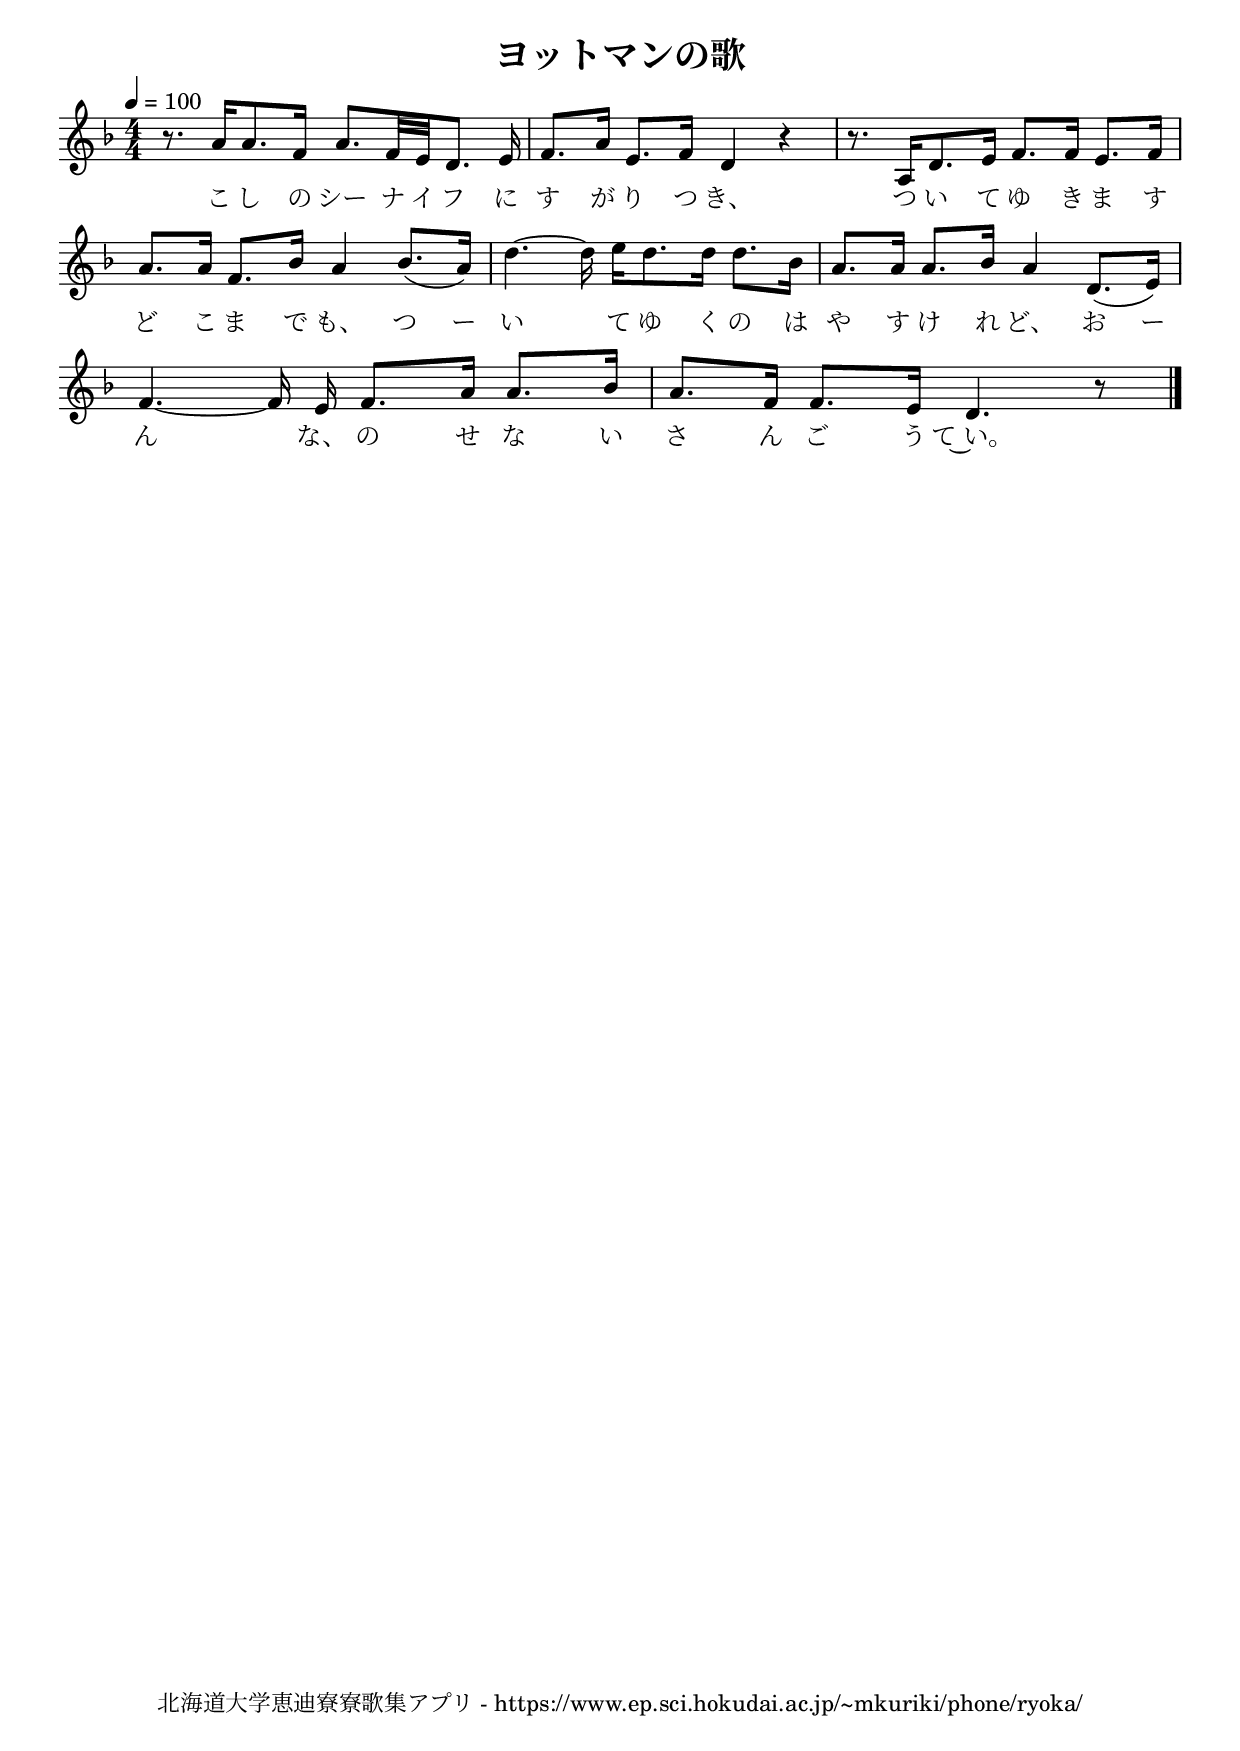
\version "2.18.2"

\paper {indent = 0}

\header {
  title = "ヨットマンの歌"
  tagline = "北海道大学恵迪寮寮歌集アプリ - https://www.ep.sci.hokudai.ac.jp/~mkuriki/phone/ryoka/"
}

melody = \relative c''{
  \tempo 4 = 100
  \autoBeamOff
  \numericTimeSignature
  \key d \minor
  \time 4/4
  \set melismaBusyProperties = #'()
  r8. a16 [ a8. f16 ] a8. [ f32 e32 d8. ] e16 |
  f8.  [a16 ] e8.  [ f16 ] d4 r4 |
  r8. a16 [ d8. e16 ] f8. [ f16 ] e8. [ f16 ] | \break
  a8.  [a16 ] f8. [ bes16 ] a4 bes8. ([ a16 ]) |
  d4. ~ d16 e16 [ d8. d16 ] d8. [ bes16 ] |
  a8. [ a16 ] a8. [ bes16 ] a4 d,8. ([ e16 ]) | \break
  f4. ~ f16 e16 f8. [ a16 ] a8. [ bes16 ] |
  a8. [ f16 ] f8. [ e16 ] d4. r8 |
  
  \bar "|."
}

text = \lyricmode {
  こ し の シー ナ イ フ に す が り つ き、 つ い て ゆ き ま す
  ど こ ま で も、 つ ー い 　 て ゆ く の は や す け れ ど、 お ー 
  ん 　 な、 の せ な い さ ん ご う て~い。
}

harmony = \chordmode {
}

\score {
  <<
    % メロディーライン
    \new Voice = "one"{\melody}
    % 歌詞
    \new Lyrics \lyricsto "one" \text
    % 太鼓
    % \new DrumStaff \with{
    %   \remove "Time_signature_engraver"
    %   drumStyleTable = #percussion-style
    %   \override StaffSymbol.line-count = #1
    %   \hide Stem
    % }
    % \drum
  >>
  
\midi {}
\layout {
  \context {
    \Score
    \remove "Bar_number_engraver"
  }
}

}


